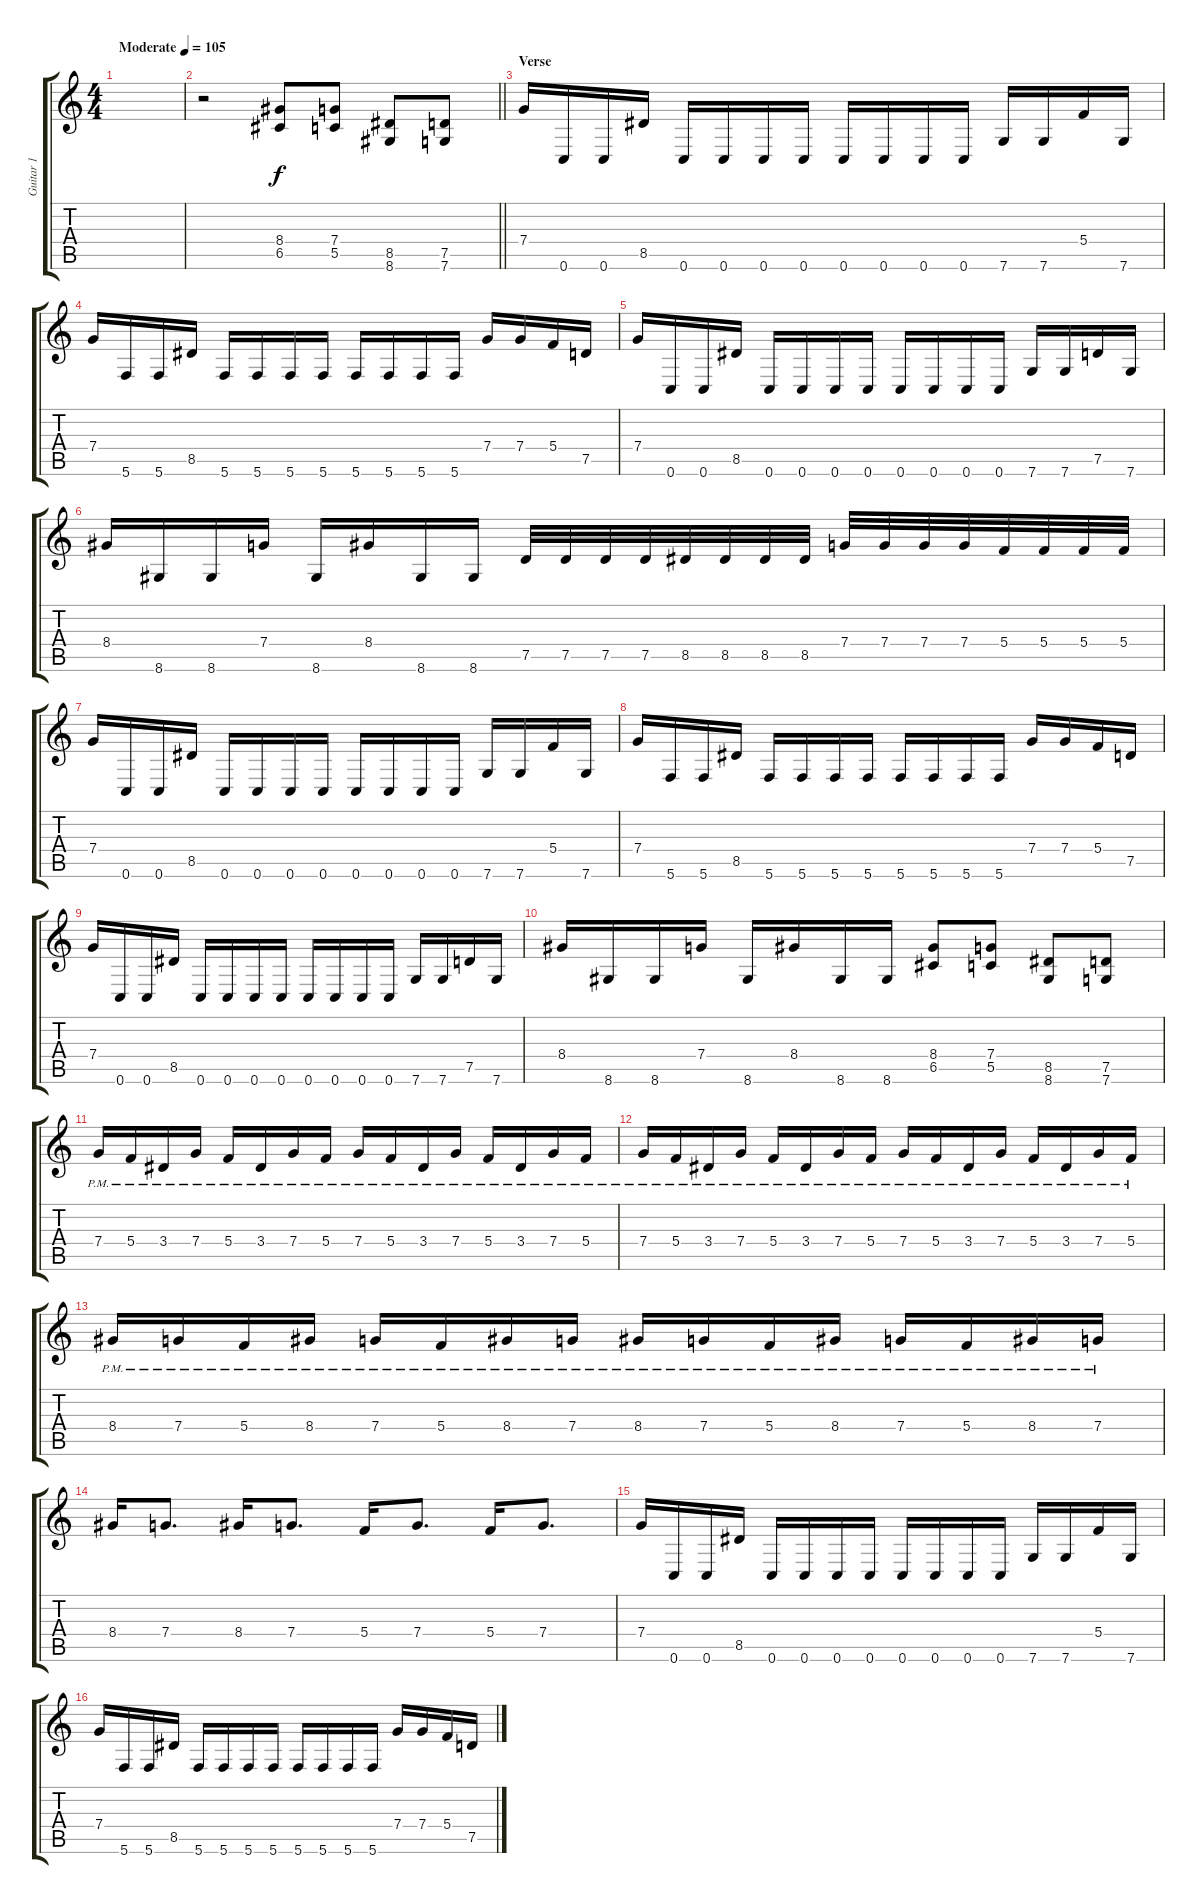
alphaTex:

\track ("Guitar 1" "Guitar 1") {instrument distortionguitar}
\staff {score tabs}
\tuning (D4 A3 F3 C3 G2 C2) {hide}
\ts (4 4)
\tempo (105 "Moderate")
\clef g2
\ks c
|
\barLineRight lightlight
r.2 (8.4 6.5).8 (7.4 5.5).8 (8.5 8.6).8 (7.5 7.6).8 |
\section ("" "Verse")
7.4.16 0.6.16 0.6.16 8.5.16 0.6.16 0.6.16 0.6.16 0.6.16 0.6.16 0.6.16 0.6.16 0.6.16 7.6.16 7.6.16 5.4.16 7.6.16 |
7.4.16 5.6.16 5.6.16 8.5.16 5.6.16 5.6.16 5.6.16 5.6.16 5.6.16 5.6.16 5.6.16 5.6.16 7.4.16 7.4.16 5.4.16 7.5.16 |
7.4.16 0.6.16 0.6.16 8.5.16 0.6.16 0.6.16 0.6.16 0.6.16 0.6.16 0.6.16 0.6.16 0.6.16 7.6.16 7.6.16 7.5.16 7.6.16 |
8.4.16 8.6.16 8.6.16 7.4.16 8.6.16 8.4.16 8.6.16 8.6.16 7.5.32 7.5.32 7.5.32 7.5.32 8.5.32 8.5.32 8.5.32 8.5.32 7.4.32 7.4.32 7.4.32 7.4.32 5.4.32 5.4.32 5.4.32 5.4.32 |
7.4.16 0.6.16 0.6.16 8.5.16 0.6.16 0.6.16 0.6.16 0.6.16 0.6.16 0.6.16 0.6.16 0.6.16 7.6.16 7.6.16 5.4.16 7.6.16 |
7.4.16 5.6.16 5.6.16 8.5.16 5.6.16 5.6.16 5.6.16 5.6.16 5.6.16 5.6.16 5.6.16 5.6.16 7.4.16 7.4.16 5.4.16 7.5.16 |
7.4.16 0.6.16 0.6.16 8.5.16 0.6.16 0.6.16 0.6.16 0.6.16 0.6.16 0.6.16 0.6.16 0.6.16 7.6.16 7.6.16 7.5.16 7.6.16 |
8.4.16 8.6.16 8.6.16 7.4.16 8.6.16 8.4.16 8.6.16 8.6.16 (8.4 6.5).8 (7.4 5.5).8 (8.5 8.6).8 (7.5 7.6).8 |
7.4{pm}.16 5.4{pm}.16 3.4{pm}.16 7.4{pm}.16 5.4{pm}.16 3.4{pm}.16 7.4{pm}.16 5.4{pm}.16 7.4{pm}.16 5.4{pm}.16 3.4{pm}.16 7.4{pm}.16 5.4{pm}.16 3.4{pm}.16 7.4{pm}.16 5.4{pm}.16 |
7.4{pm}.16 5.4{pm}.16 3.4{pm}.16 7.4{pm}.16 5.4{pm}.16 3.4{pm}.16 7.4{pm}.16 5.4{pm}.16 7.4{pm}.16 5.4{pm}.16 3.4{pm}.16 7.4{pm}.16 5.4{pm}.16 3.4{pm}.16 7.4{pm}.16 5.4{pm}.16 |
8.4{pm}.16 7.4{pm}.16 5.4{pm}.16 8.4{pm}.16 7.4{pm}.16 5.4{pm}.16 8.4{pm}.16 7.4{pm}.16 8.4{pm}.16 7.4{pm}.16 5.4{pm}.16 8.4{pm}.16 7.4{pm}.16 5.4{pm}.16 8.4{pm}.16 7.4{pm}.16 |
8.4.16 7.4.8{d} 8.4.16 7.4.8{d} 5.4.16 7.4.8{d} 5.4.16 7.4.8{d} |
7.4.16 0.6.16 0.6.16 8.5.16 0.6.16 0.6.16 0.6.16 0.6.16 0.6.16 0.6.16 0.6.16 0.6.16 7.6.16 7.6.16 5.4.16 7.6.16 |
7.4.16 5.6.16 5.6.16 8.5.16 5.6.16 5.6.16 5.6.16 5.6.16 5.6.16 5.6.16 5.6.16 5.6.16 7.4.16 7.4.16 5.4.16 7.5.16
